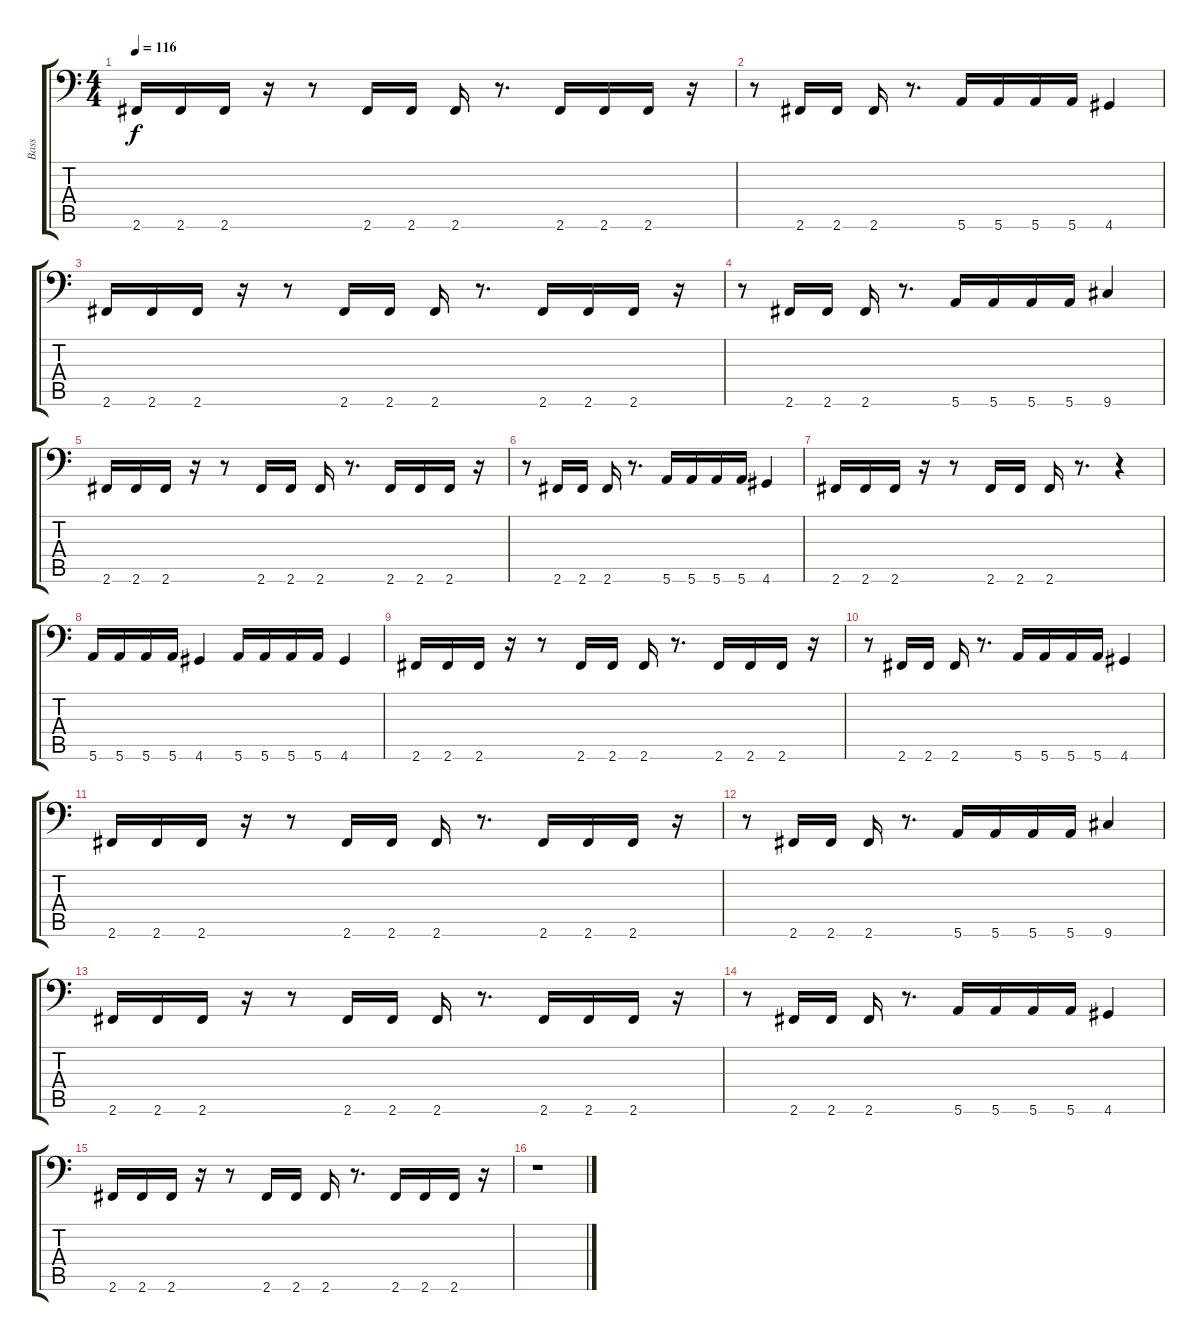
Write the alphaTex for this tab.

\track ("Bass" "Bass") {instrument slapbass1}
\staff {score tabs}
\tuning (E3 B2 G2 D2 A1 E1) {hide}
\ts (4 4)
\tempo 116
\clef f4
\ks c
2.6.16{dy f} 2.6.16 2.6.16 r.16 r.8 2.6.16 2.6.16 2.6.16 r.8{d} 2.6.16 2.6.16 2.6.16 r.16 |
r.8 2.6.16 2.6.16 2.6.16 r.8{d} 5.6.16 5.6.16 5.6.16 5.6.16 4.6.4 |
2.6.16 2.6.16 2.6.16 r.16 r.8 2.6.16 2.6.16 2.6.16 r.8{d} 2.6.16 2.6.16 2.6.16 r.16 |
r.8 2.6.16 2.6.16 2.6.16 r.8{d} 5.6.16 5.6.16 5.6.16 5.6.16 9.6.4 |
2.6.16 2.6.16 2.6.16 r.16 r.8 2.6.16 2.6.16 2.6.16 r.8{d} 2.6.16 2.6.16 2.6.16 r.16 |
r.8 2.6.16 2.6.16 2.6.16 r.8{d} 5.6.16 5.6.16 5.6.16 5.6.16 4.6.4 |
2.6.16 2.6.16 2.6.16 r.16 r.8 2.6.16 2.6.16 2.6.16 r.8{d} r.4 |
5.6.16 5.6.16 5.6.16 5.6.16 4.6.4 5.6.16 5.6.16 5.6.16 5.6.16 4.6.4 |
2.6.16 2.6.16 2.6.16 r.16 r.8 2.6.16 2.6.16 2.6.16 r.8{d} 2.6.16 2.6.16 2.6.16 r.16 |
r.8 2.6.16 2.6.16 2.6.16 r.8{d} 5.6.16 5.6.16 5.6.16 5.6.16 4.6.4 |
2.6.16 2.6.16 2.6.16 r.16 r.8 2.6.16 2.6.16 2.6.16 r.8{d} 2.6.16 2.6.16 2.6.16 r.16 |
r.8 2.6.16 2.6.16 2.6.16 r.8{d} 5.6.16 5.6.16 5.6.16 5.6.16 9.6.4 |
2.6.16 2.6.16 2.6.16 r.16 r.8 2.6.16 2.6.16 2.6.16 r.8{d} 2.6.16 2.6.16 2.6.16 r.16 |
r.8 2.6.16 2.6.16 2.6.16 r.8{d} 5.6.16 5.6.16 5.6.16 5.6.16 4.6.4 |
2.6.16 2.6.16 2.6.16 r.16 r.8 2.6.16 2.6.16 2.6.16 r.8{d} 2.6.16 2.6.16 2.6.16 r.16 |
r.1
